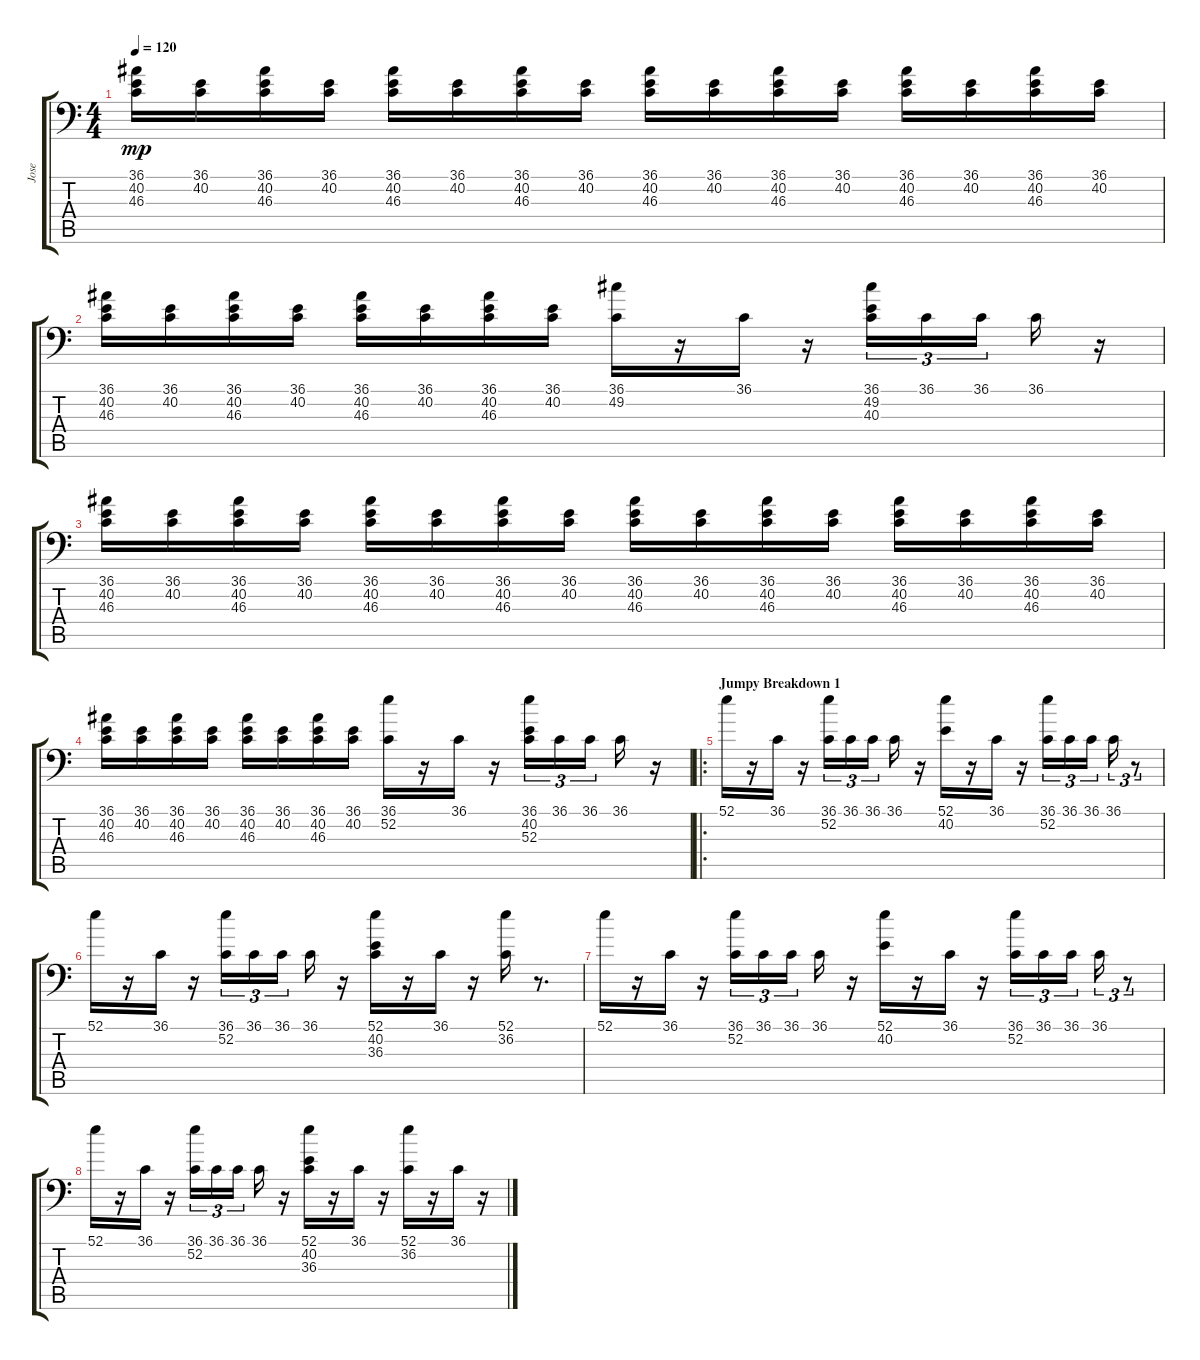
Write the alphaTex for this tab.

\track ("Jose" "Jose") {instrument acousticgrandpiano}
\staff {score tabs}
\tuning (C-1 C-1 C-1 C-1 C-1 C-1) {hide}
\ts (4 4)
\tempo 120
\clef f4
\ks c
(36.1 40.2 46.3).16{dy mp} (36.1 40.2).16 (36.1 40.2 46.3).16 (36.1 40.2).16 (36.1 40.2 46.3).16 (36.1 40.2).16 (36.1 40.2 46.3).16 (36.1 40.2).16 (36.1 40.2 46.3).16 (36.1 40.2).16 (36.1 40.2 46.3).16 (36.1 40.2).16 (36.1 40.2 46.3).16 (36.1 40.2).16 (36.1 40.2 46.3).16 (36.1 40.2).16 |
(36.1 40.2 46.3).16 (36.1 40.2).16 (36.1 40.2 46.3).16 (36.1 40.2).16 (36.1 40.2 46.3).16 (36.1 40.2).16 (36.1 40.2 46.3).16 (36.1 40.2).16 (36.1 49.2).16 r.16 36.1.16 r.16 (36.1 49.2 40.3).16{tu (3 2)} 36.1.16{tu (3 2)} 36.1.16{tu (3 2)} 36.1.16 r.16 |
(36.1 40.2 46.3).16 (36.1 40.2).16 (36.1 40.2 46.3).16 (36.1 40.2).16 (36.1 40.2 46.3).16 (36.1 40.2).16 (36.1 40.2 46.3).16 (36.1 40.2).16 (36.1 40.2 46.3).16 (36.1 40.2).16 (36.1 40.2 46.3).16 (36.1 40.2).16 (36.1 40.2 46.3).16 (36.1 40.2).16 (36.1 40.2 46.3).16 (36.1 40.2).16 |
(36.1 40.2 46.3).16 (36.1 40.2).16 (36.1 40.2 46.3).16 (36.1 40.2).16 (36.1 40.2 46.3).16 (36.1 40.2).16 (36.1 40.2 46.3).16 (36.1 40.2).16 (36.1 52.2).16 r.16 36.1.16 r.16 (36.1 40.2 52.3).16{tu (3 2)} 36.1.16{tu (3 2)} 36.1.16{tu (3 2)} 36.1.16 r.16 |
\ro
\section ("" "Jumpy Breakdown 1")
52.1.16 r.16 36.1.16 r.16 (36.1 52.2).16{tu (3 2)} 36.1.16{tu (3 2)} 36.1.16{tu (3 2)} 36.1.16 r.16 (52.1 40.2).16 r.16 36.1.16 r.16 (36.1 52.2).16{tu (3 2)} 36.1.16{tu (3 2)} 36.1.16{tu (3 2)} 36.1.16{tu (3 2)} r.8{tu (3 2)} |
52.1.16 r.16 36.1.16 r.16 (36.1 52.2).16{tu (3 2)} 36.1.16{tu (3 2)} 36.1.16{tu (3 2)} 36.1.16 r.16 (52.1 40.2 36.3).16 r.16 36.1.16 r.16 (52.1 36.2).16 r.8{d} |
52.1.16 r.16 36.1.16 r.16 (36.1 52.2).16{tu (3 2)} 36.1.16{tu (3 2)} 36.1.16{tu (3 2)} 36.1.16 r.16 (52.1 40.2).16 r.16 36.1.16 r.16 (36.1 52.2).16{tu (3 2)} 36.1.16{tu (3 2)} 36.1.16{tu (3 2)} 36.1.16{tu (3 2)} r.8{tu (3 2)} |
52.1.16 r.16 36.1.16 r.16 (36.1 52.2).16{tu (3 2)} 36.1.16{tu (3 2)} 36.1.16{tu (3 2)} 36.1.16 r.16 (52.1 40.2 36.3).16 r.16 36.1.16 r.16 (52.1 36.2).16 r.16 36.1.16 r.16
